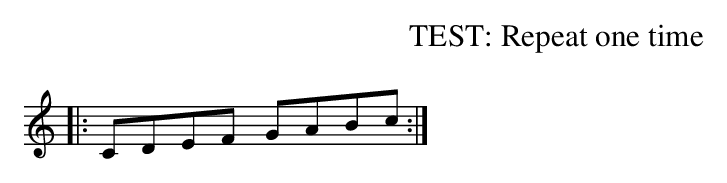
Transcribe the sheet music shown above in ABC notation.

X:1
T: TEST: Repeat one time
K: C
|: CDEF GABc :|
